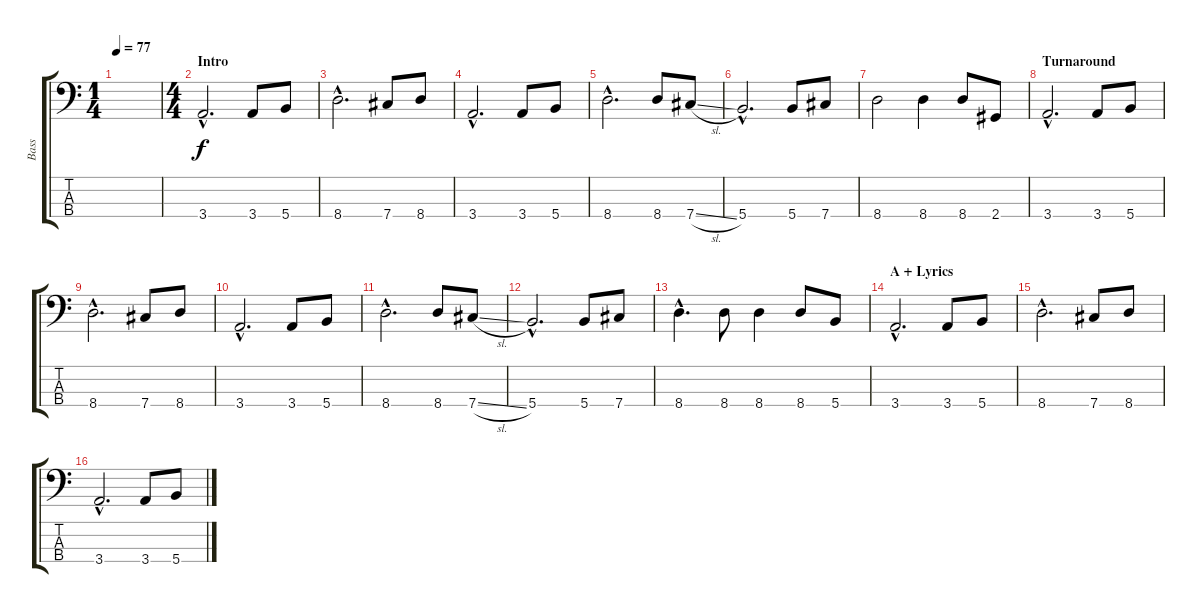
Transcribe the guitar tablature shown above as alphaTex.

\track ("Bass" "Bass") {instrument fretlessbass}
\staff {score tabs}
\tuning (A2 E2 B1 Gb1) {hide}
\ts (1 4)
\tempo 77
\clef f4
\ks c
|
\ts (4 4)
\section ("" "Intro")
3.4{hac}.2{d} 3.4.8 5.4.8 |
8.4{hac}.2{d} 7.4.8 8.4.8 |
3.4{hac}.2{d} 3.4.8 5.4.8 |
8.4{hac}.2{d} 8.4.8 7.4{sl}.8 |
5.4{hac}.2{d} 5.4.8 7.4.8 |
8.4.2 8.4.4 8.4.8 2.4.8 |
\section ("" "Turnaround")
3.4{hac}.2{d} 3.4.8 5.4.8 |
8.4{hac}.2{d} 7.4.8 8.4.8 |
3.4{hac}.2{d} 3.4.8 5.4.8 |
8.4{hac}.2{d} 8.4.8 7.4{sl}.8 |
5.4{hac}.2{d} 5.4.8 7.4.8 |
8.4{hac}.4{d} 8.4.8 8.4.4 8.4.8 5.4.8 |
\section ("" "A + Lyrics")
3.4{hac}.2{d} 3.4.8 5.4.8 |
8.4{hac}.2{d} 7.4.8 8.4.8 |
3.4{hac}.2{d} 3.4.8 5.4.8
